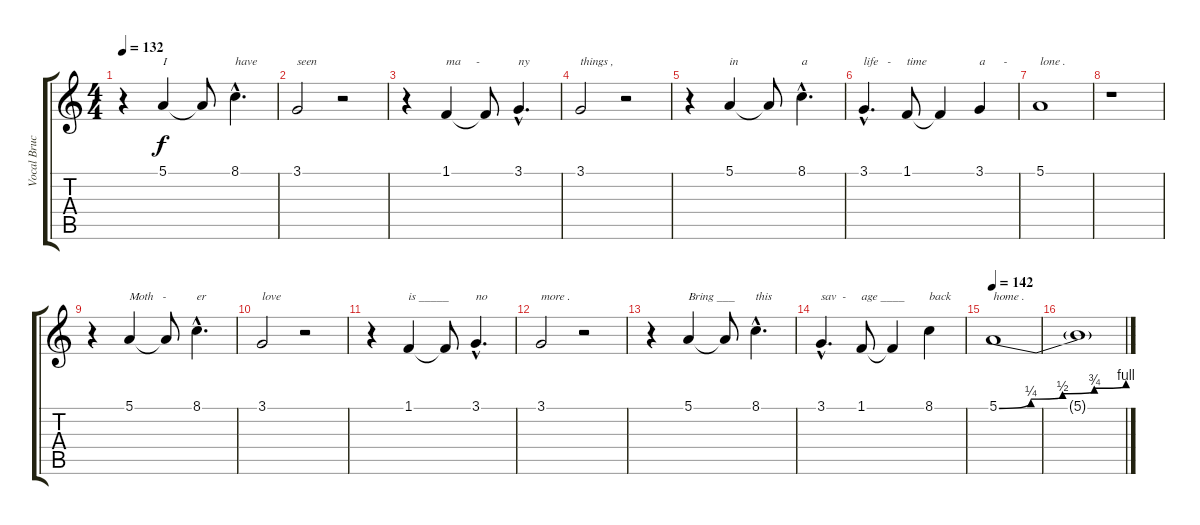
\track ("Vocal Bruce Dickinson" "Vocal Bruc") {instrument synthvoice}
\staff {score tabs}
\tuning (E4 B3 G3 D3 A2 E2) {hide}
\ts (4 4)
\tempo 132
\clef g2
\ks c
r.4{dy f} 5.1.4{txt "I"} 5.1{t}.8 8.1{hac}.4{d txt "have"} |
3.1.2{txt "seen"} r.2 |
r.4 1.1.4{txt "ma     -"} 1.1{t}.8 3.1{hac}.4{d txt "ny"} |
3.1.2{txt "things ,"} r.2 |
r.4 5.1.4{txt "in"} 5.1{t}.8 8.1{hac}.4{d txt "a"} |
3.1{hac}.4{d txt "life   -"} 1.1.8{txt "time"} 1.1{t}.4 3.1.4{txt "a      -"} |
5.1.1{txt "lone ."} |
r.1 |
r.4 5.1.4{txt "Moth   -"} 5.1{t}.8 8.1{hac}.4{d txt "er"} |
3.1.2{txt "love"} r.2 |
r.4 1.1.4{txt "is _____"} 1.1{t}.8 3.1{hac}.4{d txt "no"} |
3.1.2{txt "more ."} r.2 |
r.4 5.1.4{txt "Bring ___"} 5.1{t}.8 8.1{hac}.4{d txt "this"} |
3.1{hac}.4{d txt "sav  -"} 1.1.8{txt "age ____"} 1.1{t}.4 8.1.4{txt "back"} |
\tempo 142
5.1{be (custom 0 0 15 1 30 2 45 3 60 4)}.1{txt "home ."} |
5.1{t}.1
